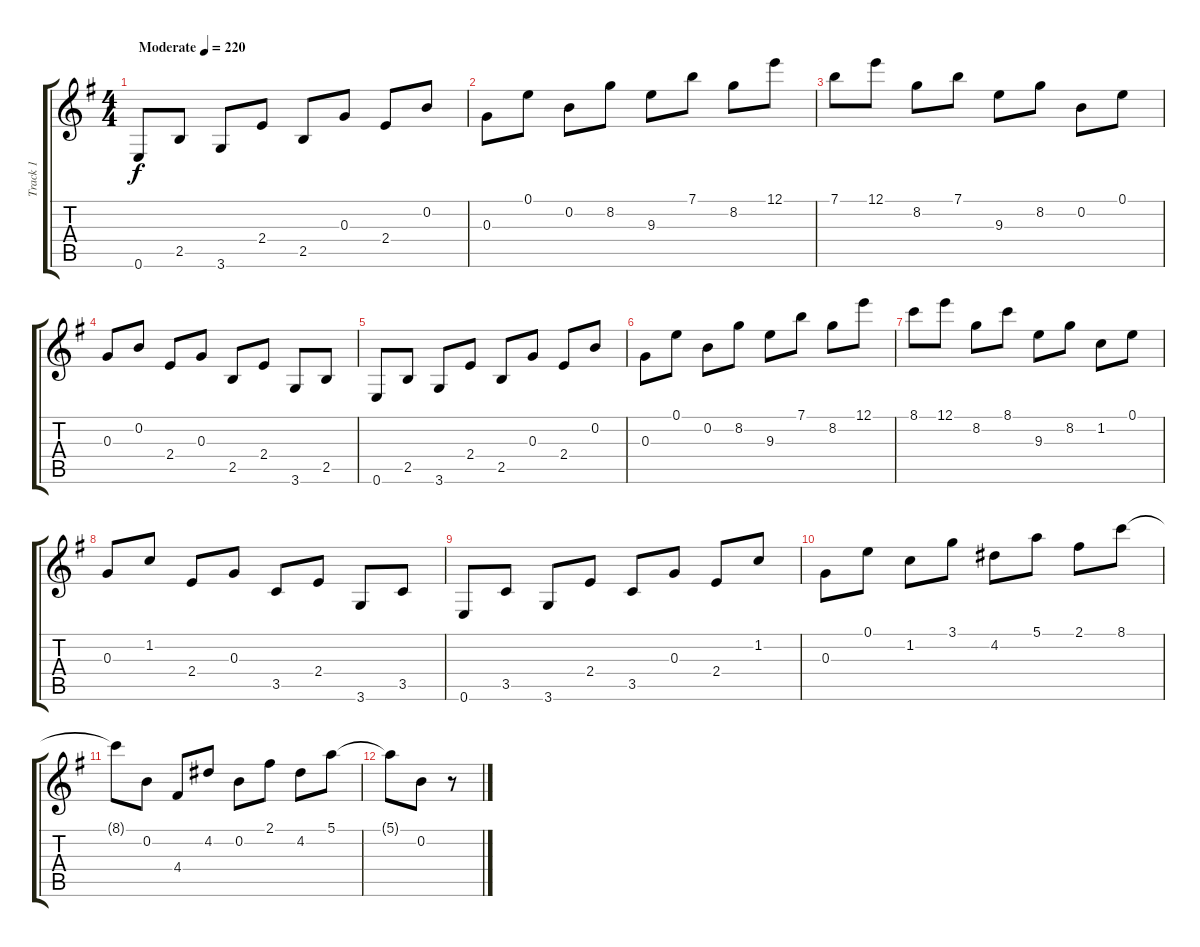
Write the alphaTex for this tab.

\track ("Track 1" "Track 1") {instrument acousticguitarnylon}
\staff {score tabs}
\tuning (E4 B3 G3 D3 A2 E2) {hide}
\ts (4 4)
\tempo (220 "Moderate")
\clef g2
\ks eminor
0.6.8{dy f instrument acousticguitarnylon} 2.5.8 3.6.8 2.4.8 2.5.8 0.3.8 2.4.8 0.2.8 |
0.3.8 0.1.8 0.2.8 8.2.8 9.3.8 7.1.8 8.2.8 12.1.8 |
7.1.8 12.1.8 8.2.8 7.1.8 9.3.8 8.2.8 0.2.8 0.1.8 |
0.3.8 0.2.8 2.4.8 0.3.8 2.5.8 2.4.8 3.6.8 2.5.8 |
0.6.8 2.5.8 3.6.8 2.4.8 2.5.8 0.3.8 2.4.8 0.2.8 |
0.3.8 0.1.8 0.2.8 8.2.8 9.3.8 7.1.8 8.2.8 12.1.8 |
8.1.8 12.1.8 8.2.8 8.1.8 9.3.8 8.2.8 1.2.8 0.1.8 |
0.3.8 1.2.8 2.4.8 0.3.8 3.5.8 2.4.8 3.6.8 3.5.8 |
0.6.8 3.5.8 3.6.8 2.4.8 3.5.8 0.3.8 2.4.8 1.2.8 |
0.3.8 0.1.8 1.2.8 3.1.8 4.2.8 5.1.8 2.1.8 8.1.8 |
8.1{t}.8 0.2.8 4.4.8 4.2.8 0.2.8 2.1.8 4.2.8 5.1.8 |
5.1{t}.8 0.2.8 r.8
